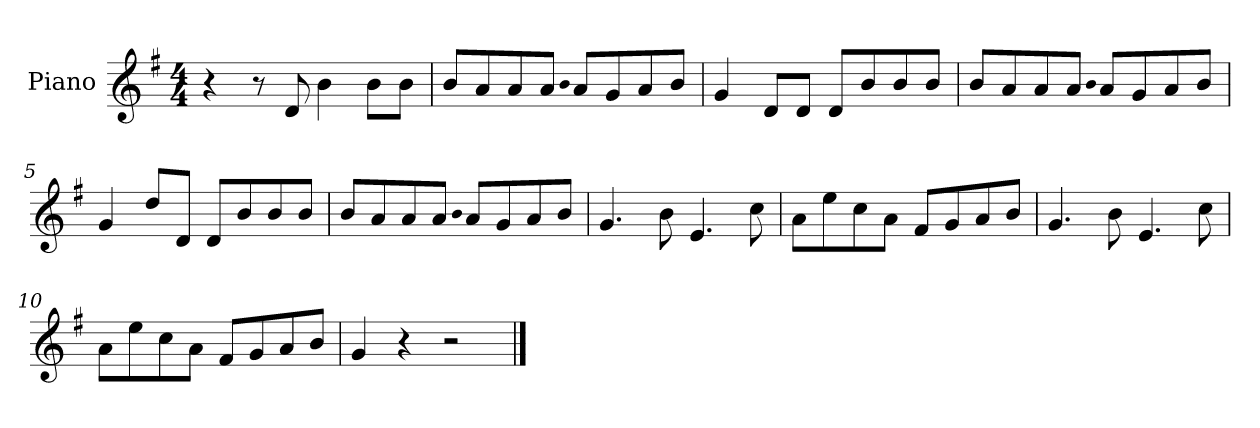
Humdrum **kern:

**kern
*part1
*staff1
*I"Piano
*I'Pno
*clefG2
*k[f#]
*G:
*M4/4
=1
4r
8r
8d/
4b\
8b\L
8b\J
=2
8b/L
8a/
8a/
8a/J
qb
8a/L
8g/
8a/
8b/J
=3
4g/
8d/L
8d/J
8d/L
8b/
8b/
8b/J
=4
8b/L
8a/
8a/
8a/J
qb
8a/L
8g/
8a/
8b/J
=5
4g/
8dd/L
8d/J
8d/L
8b/
8b/
8b/J
=6
8b/L
8a/
8a/
8a/J
qb
8a/L
8g/
8a/
8b/J
=7
4.g/
8b\
4.e/
8cc\
=8
8a\L
8ee\
8cc\
8a\J
8f#/L
8g/
8a/
8b/J
=9
4.g/
8b\
4.e/
8cc\
=10
8a\L
8ee\
8cc\
8a\J
8f#/L
8g/
8a/
8b/J
=11
4g/
4r
2r
==
*-
